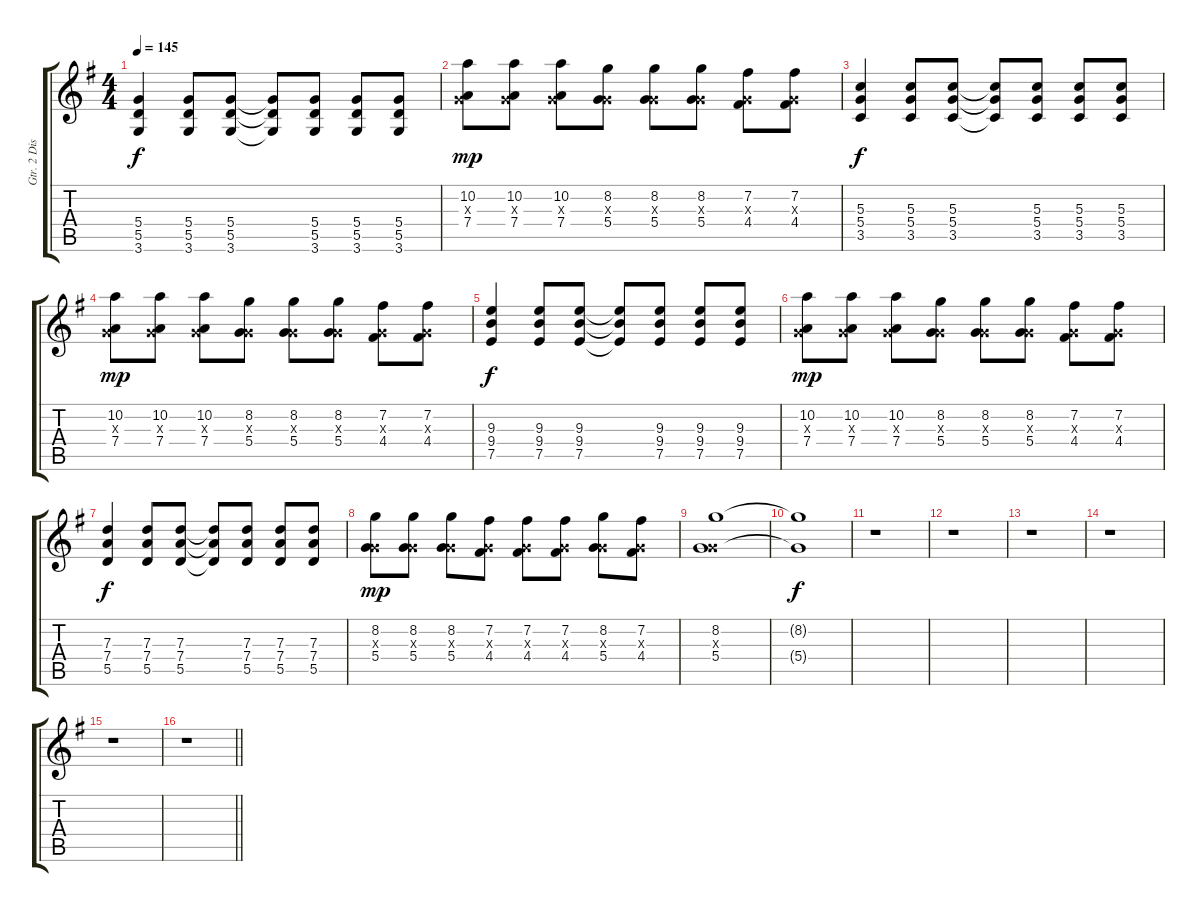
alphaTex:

\track ("Gtr. 2 Distortion" "Gtr. 2 Dis") {instrument distortionguitar}
\staff {score tabs}
\tuning (E4 B3 G3 D3 A2 E2) {hide}
\ts (4 4)
\tempo 145
\clef g2
\ks g
(5.4 5.5 3.6).4{dy f} (5.4 5.5 3.6).8 (5.4 5.5 3.6).8 (5.4{t} 5.5{t} 3.6{t}).8 (5.4 5.5 3.6).8 (5.4 5.5 3.6).8 (5.4 5.5 3.6).8 |
(10.2 0.3{x} 7.4).8{dy mp} (10.2 0.3{x} 7.4).8 (10.2 0.3{x} 7.4).8 (8.2 0.3{x} 5.4).8 (8.2 0.3{x} 5.4).8 (8.2 0.3{x} 5.4).8 (7.2 0.3{x} 4.4).8 (7.2 0.3{x} 4.4).8 |
(5.3 5.4 3.5).4{dy f} (5.3 5.4 3.5).8 (5.3 5.4 3.5).8 (5.3{t} 5.4{t} 3.5{t}).8 (5.3 5.4 3.5).8 (5.3 5.4 3.5).8 (5.3 5.4 3.5).8 |
(10.2 0.3{x} 7.4).8{dy mp} (10.2 0.3{x} 7.4).8 (10.2 0.3{x} 7.4).8 (8.2 0.3{x} 5.4).8 (8.2 0.3{x} 5.4).8 (8.2 0.3{x} 5.4).8 (7.2 0.3{x} 4.4).8 (7.2 0.3{x} 4.4).8 |
(9.3 9.4 7.5).4{dy f} (9.3 9.4 7.5).8 (9.3 9.4 7.5).8 (9.3{t} 9.4{t} 7.5{t}).8 (9.3 9.4 7.5).8 (9.3 9.4 7.5).8 (9.3 9.4 7.5).8 |
(10.2 0.3{x} 7.4).8{dy mp} (10.2 0.3{x} 7.4).8 (10.2 0.3{x} 7.4).8 (8.2 0.3{x} 5.4).8 (8.2 0.3{x} 5.4).8 (8.2 0.3{x} 5.4).8 (7.2 0.3{x} 4.4).8 (7.2 0.3{x} 4.4).8 |
(7.3 7.4 5.5).4{dy f} (7.3 7.4 5.5).8 (7.3 7.4 5.5).8 (7.3{t} 7.4{t} 5.5{t}).8 (7.3 7.4 5.5).8 (7.3 7.4 5.5).8 (7.3 7.4 5.5).8 |
(8.2 0.3{x} 5.4).8{dy mp} (8.2 0.3{x} 5.4).8 (8.2 0.3{x} 5.4).8 (7.2 0.3{x} 4.4).8 (7.2 0.3{x} 4.4).8 (7.2 0.3{x} 4.4).8 (8.2 0.3{x} 5.4).8 (7.2 0.3{x} 4.4).8 |
(8.2 0.3{x} 5.4).1 |
(8.2{t} 5.4{t}).1{dy f} |
r.1 |
r.1 |
r.1 |
r.1 |
r.1 |
\barLineRight lightlight
r.1
